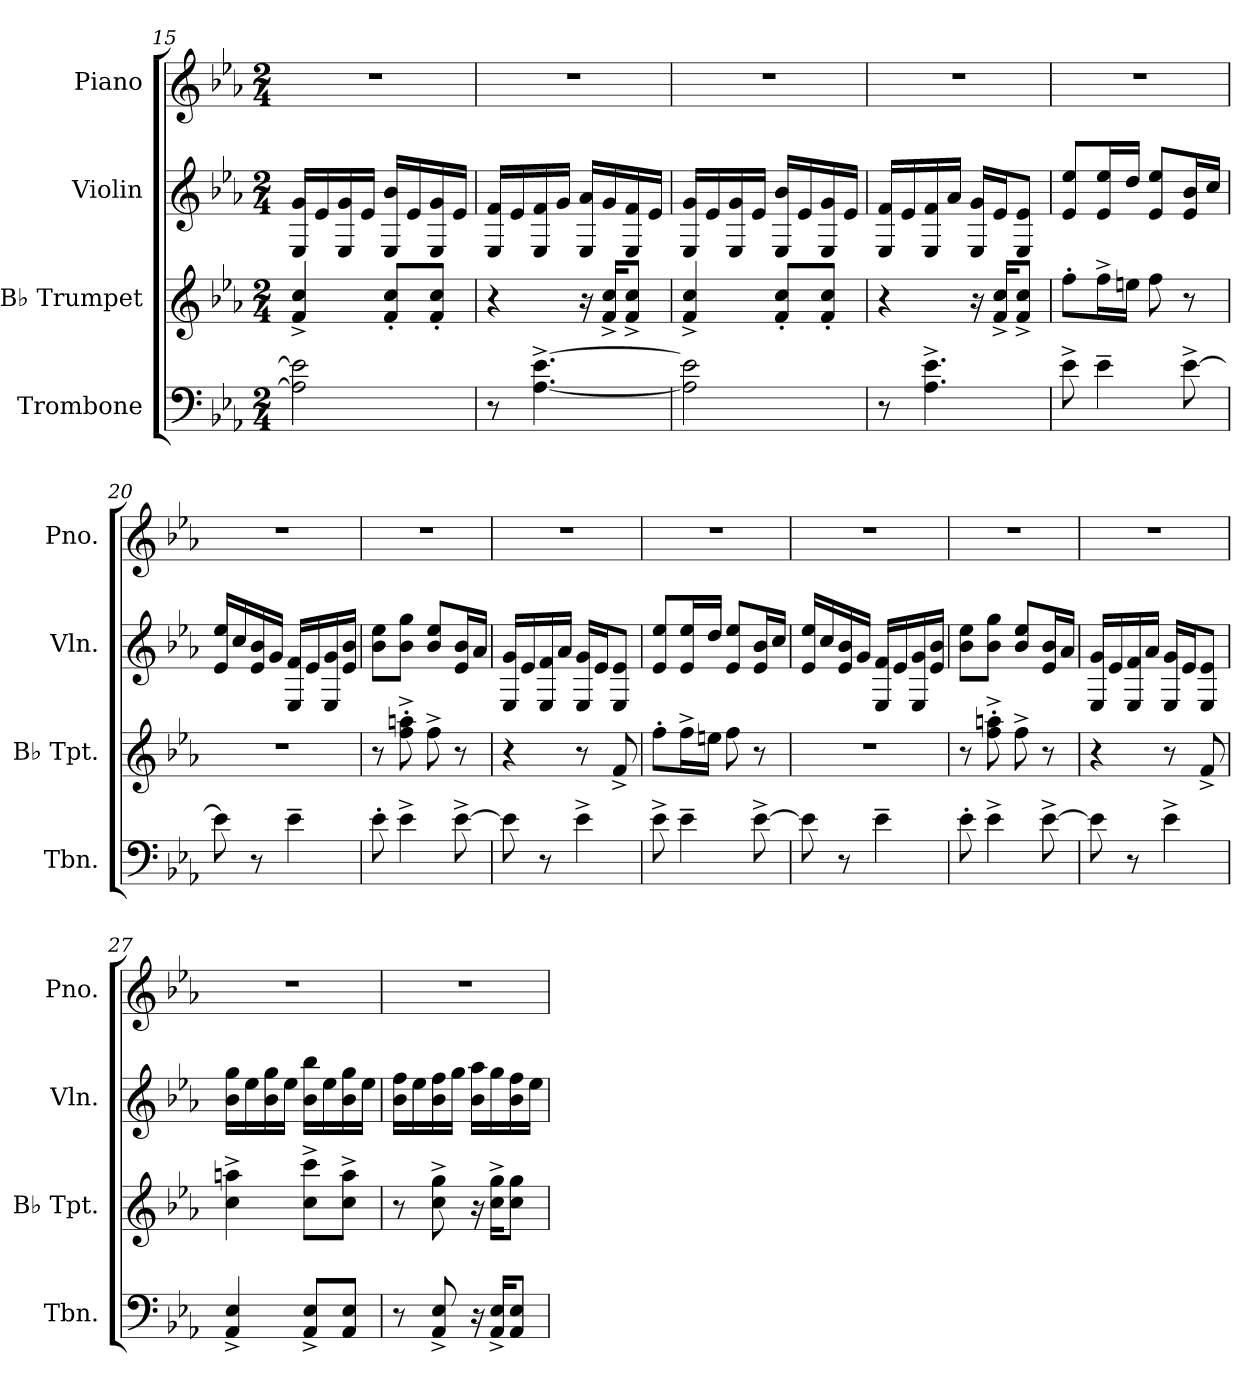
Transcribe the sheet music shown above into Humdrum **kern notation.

**kern	**kern	**kern	**kern
*part4	*part3	*part2	*part1
*staff4	*staff3	*staff2	*staff1
*I"Trombone	*I"B♭ Trumpet	*I"Violin	*I"Piano
*I'Tbn.	*I'B♭ Tpt.	*I'Vln.	*I'Pno.
*clefF4	*clefG2	*clefG2	*clefG2
*	*ITrd1c2	*	*
*k[b-e-a-]	*k[b-e-a-d-g-]	*k[b-e-a-]	*k[b-e-a-]
*M2/4	*M2/4	*M2/4	*M2/4
=15	=15	=15	=15
2A-\] 2e-\]	4e-/^ 4b-/^	16E-/ 16g/LL	2r
.	.	16e-/	.
.	.	16E-/ 16g/	.
.	.	16e-/JJ	.
.	8e-/' 8b-/'L	16E-/ 16b-/LL	.
.	.	16e-/	.
.	8e-/' 8b-/'J	16E-/ 16g/	.
.	.	16e-/JJ	.
=16	=16	=16	=16
8r	4r	16E-/ 16f/LL	2r
.	.	16e-/	.
[4.A-\^ [4.e-\^	.	16E-/ 16f/	.
.	.	16g/JJ	.
.	16r	16E-/ 16a-/LL	.
.	16e-/^ 16b-/^KL	16g/	.
.	8e-/^ 8b-/^J	16E-/ 16f/	.
.	.	16e-/JJ	.
!!LO:PB:g=z
=17	=17	=17	=17
2A-\] 2e-\]	4e-/^ 4b-/^	16E-/ 16g/LL	2r
.	.	16e-/	.
.	.	16E-/ 16g/	.
.	.	16e-/JJ	.
.	8e-/' 8b-/'L	16E-/ 16b-/LL	.
.	.	16e-/	.
.	8e-/' 8b-/'J	16E-/ 16g/	.
.	.	16e-/JJ	.
=18	=18	=18	=18
8r	4r	16E-/ 16f/LL	2r
.	.	16e-/	.
4.A-\^ 4.e-\^	.	16E-/ 16f/	.
.	.	16a-/JJ	.
.	16r	16E-/ 16g/LL	.
.	16e-/^ 16b-/^KL	16e-/J	.
.	8e-/^ 8b-/^J	8E-/ 8e-/J	.
=19	=19	=19	=19
8e-^\	8ee-'\L	8e-/ 8ee-/L	2r
4e-~\	16ee-^\L	16e-/ 16ee-/L	.
.	16ddn\JJ	16dd/JJ	.
.	8ee-\	8e-/ 8ee-/L	.
[8e-^\	8r	16e-/ 16b-/L	.
.	.	16cc/JJ	.
=20	=20	=20	=20
8e-\]	2r	16e-/ 16ee-/LL	2r
.	.	16cc/	.
8r	.	16e-/ 16b-/	.
.	.	16g/JJ	.
4e-~\	.	16E-/ 16f/LL	.
.	.	16e-/	.
.	.	16E-/ 16g/	.
.	.	16e-/ 16b-/JJ	.
=21	=21	=21	=21
8e-'\	8r	8b-\ 8ee-\L	2r
4e-^\	8ee-\'^ 8ggn\'^	8b-\ 8gg\J	.
.	8ee-^\	8b-/ 8ee-/L	.
[8e-^\	8r	16e-/ 16b-/L	.
.	.	16a-/JJ	.
!!LO:LB:g=z
=22	=22	=22	=22
8e-\]	4r	16E-/ 16g/LL	2r
.	.	16e-/	.
8r	.	16E-/ 16f/	.
.	.	16a-/JJ	.
4e-^\	8r	16E-/ 16g/LL	.
.	.	16e-/J	.
.	8e-^/	8E-/ 8e-/J	.
=23	=23	=23	=23
8e-^\	8ee-'\L	8e-/ 8ee-/L	2r
4e-~\	16ee-^\L	16e-/ 16ee-/L	.
.	16ddn\JJ	16dd/JJ	.
.	8ee-\	8e-/ 8ee-/L	.
[8e-^\	8r	16e-/ 16b-/L	.
.	.	16cc/JJ	.
=24	=24	=24	=24
8e-\]	2r	16e-/ 16ee-/LL	2r
.	.	16cc/	.
8r	.	16e-/ 16b-/	.
.	.	16g/JJ	.
4e-~\	.	16E-/ 16f/LL	.
.	.	16e-/	.
.	.	16E-/ 16g/	.
.	.	16e-/ 16b-/JJ	.
=25	=25	=25	=25
8e-'\	8r	8b-\ 8ee-\L	2r
4e-^\	8ee-\'^ 8ggn\'^	8b-\ 8gg\J	.
.	8ee-^\	8b-/ 8ee-/L	.
[8e-^\	8r	16e-/ 16b-/L	.
.	.	16a-/JJ	.
=26	=26	=26	=26
8e-\]	4r	16E-/ 16g/LL	2r
.	.	16e-/	.
8r	.	16E-/ 16f/	.
.	.	16a-/JJ	.
4e-^\	8r	16E-/ 16g/LL	.
.	.	16e-/J	.
.	8e-^/	8E-/ 8e-/J	.
!!LO:LB:g=z
=27	=27	=27	=27
4AA-/^ 4E-/^	4b-\^ 4ggn\^	16b-\ 16gg\LL	2r
.	.	16ee-\	.
.	.	16b-\ 16gg\	.
.	.	16ee-\JJ	.
8AA-/^ 8E-/^L	8b-\^ 8bb-\^L	16b-\ 16bb-\LL	.
.	.	16ee-\	.
8AA-/ 8E-/J	8b-\^ 8gg\^J	16b-\ 16gg\	.
.	.	16ee-\JJ	.
=28	=28	=28	=28
8r	8r	16b-\ 16ff\LL	2r
.	.	16ee-\	.
8AA-/^ 8E-/^	8b-\^ 8ff\^	16b-\ 16ff\	.
.	.	16gg\JJ	.
16r	16r	16b-\ 16aa-\LL	.
16AA-/^ 16E-/^KL	16b-\^ 16ff\^KL	16gg\	.
8AA-/ 8E-/J	8b-\ 8ff\J	16b-\ 16ff\	.
.	.	16ee-\JJ	.
=	=	=	=
*-	*-	*-	*-
